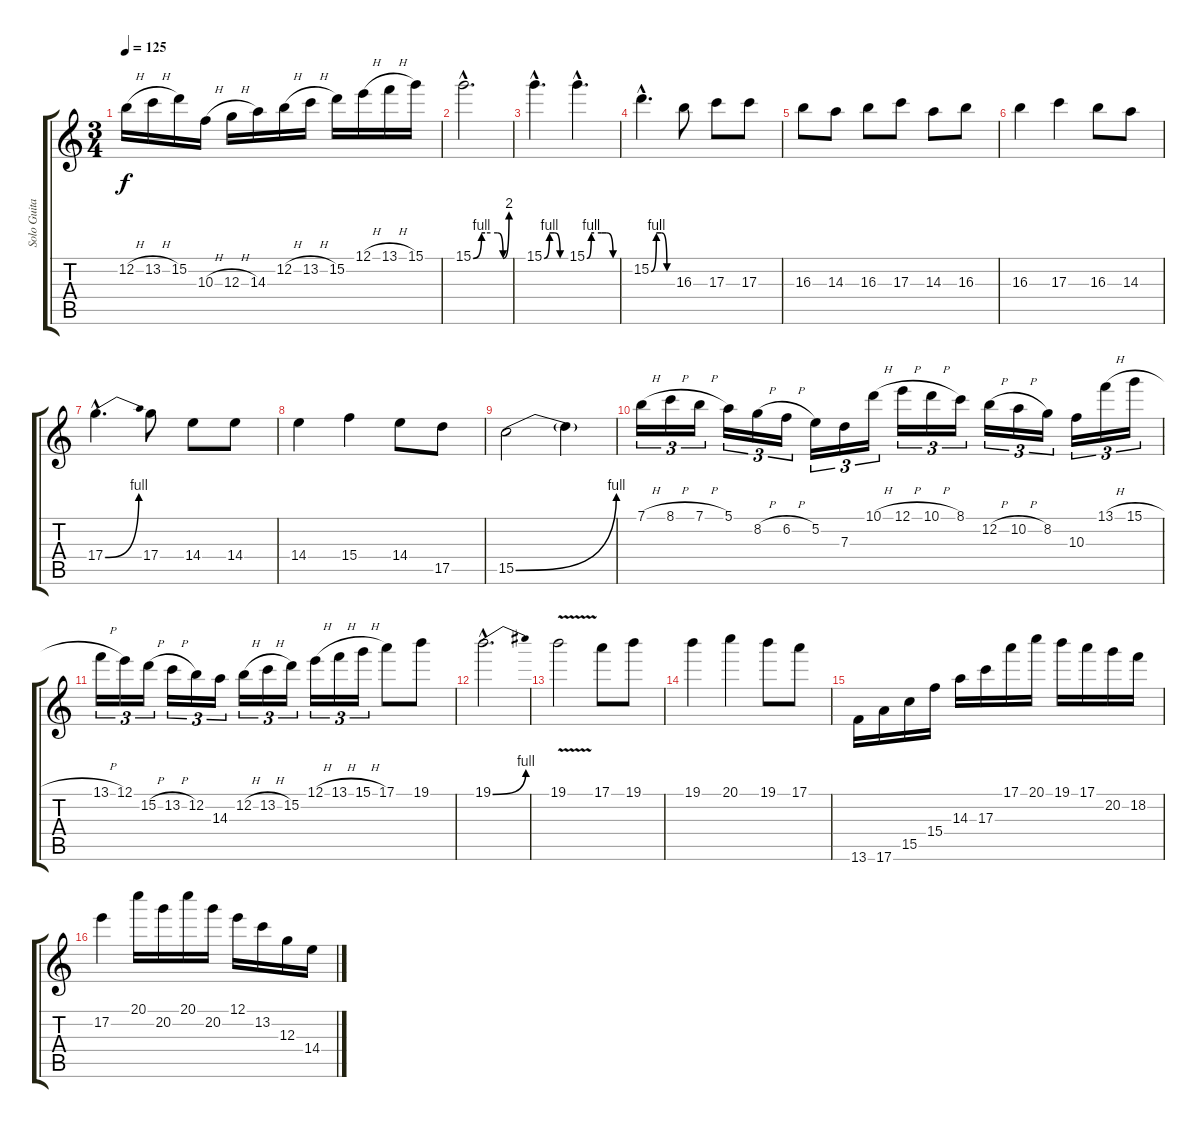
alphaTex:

\track ("Solo Guitar" "Solo Guita") {instrument distortionguitar}
\staff {score tabs}
\tuning (E4 B3 G3 D3 A2 E2) {hide}
\ts (3 4)
\tempo 125
\clef g2
\ks c
12.2{h}.16{dy f} 13.2{h}.16 15.2.16 10.3{h}.16 12.3{h}.16 14.3.16 12.2{h}.16 13.2{h}.16 15.2.16 12.1{h}.16 13.1{h}.16 15.1.16 |
15.1{be (custom 0 0 14 4 20 4 41 4 50 0 60 8) hac}.2{d} |
15.1{be (custom 0 0 15 4 30 4 45 0 60 0) hac}.4{d} 15.1{be (custom 0 0 9 4 15 4 30 4 41 4 54 0 60 0) hac}.4{d} |
15.2{be (custom 0 0 15 4 30 4 45 0 60 0) hac}.4{d} 16.3.8 17.3.8 17.3.8 |
16.3.8 14.3.8 16.3.8 17.3.8 14.3.8 16.3.8 |
16.3.4 17.3.4 16.3.8 14.3.8 |
17.4{be (bend 0 0 60 4) hac}.4{d} 17.4.8 14.4.8 14.4.8 |
14.4.4 15.4.4 14.4.8 17.5.8 |
15.5{be (bend 0 0 60 4)}.2 15.5{t}.4 |
7.1{h}.16{tu (3 2)} 8.1{h}.16{tu (3 2)} 7.1{h}.16{tu (3 2)} 5.1.16{tu (3 2)} 8.2{h}.16{tu (3 2)} 6.2{h}.16{tu (3 2)} 5.2.16{tu (3 2)} 7.3.16{tu (3 2)} 10.1{h}.16{tu (3 2)} 12.1{h}.16{tu (3 2)} 10.1{h}.16{tu (3 2)} 8.1.16{tu (3 2)} 12.2{h}.16{tu (3 2)} 10.2{h}.16{tu (3 2)} 8.2.16{tu (3 2)} 10.3.16{tu (3 2)} 13.1{h}.16{tu (3 2)} 15.1{h}.16{tu (3 2)} |
13.1{h}.16{tu (3 2)} 12.1.16{tu (3 2)} 15.2{h}.16{tu (3 2)} 13.2{h}.16{tu (3 2)} 12.2.16{tu (3 2)} 14.3.16{tu (3 2)} 12.2{h}.16{tu (3 2)} 13.2{h}.16{tu (3 2)} 15.2.16{tu (3 2)} 12.1{h}.16{tu (3 2)} 13.1{h}.16{tu (3 2)} 15.1{h}.16{tu (3 2)} 17.1.8 19.1.8 |
19.1{be (bend 0 0 60 4) hac}.2{d} |
19.1{v}.2 17.1.8 19.1.8 |
19.1.4 20.1.4 19.1.8 17.1.8 |
13.6.16 17.6.16 15.5.16 15.4.16 14.3.16 17.3.16 17.1.16 20.1.16 19.1.16 17.1.16 20.2.16 18.2.16 |
17.2.4 20.1.16 20.2.16 20.1.16 20.2.16 12.1.16 13.2.16 12.3.16 14.4.16
